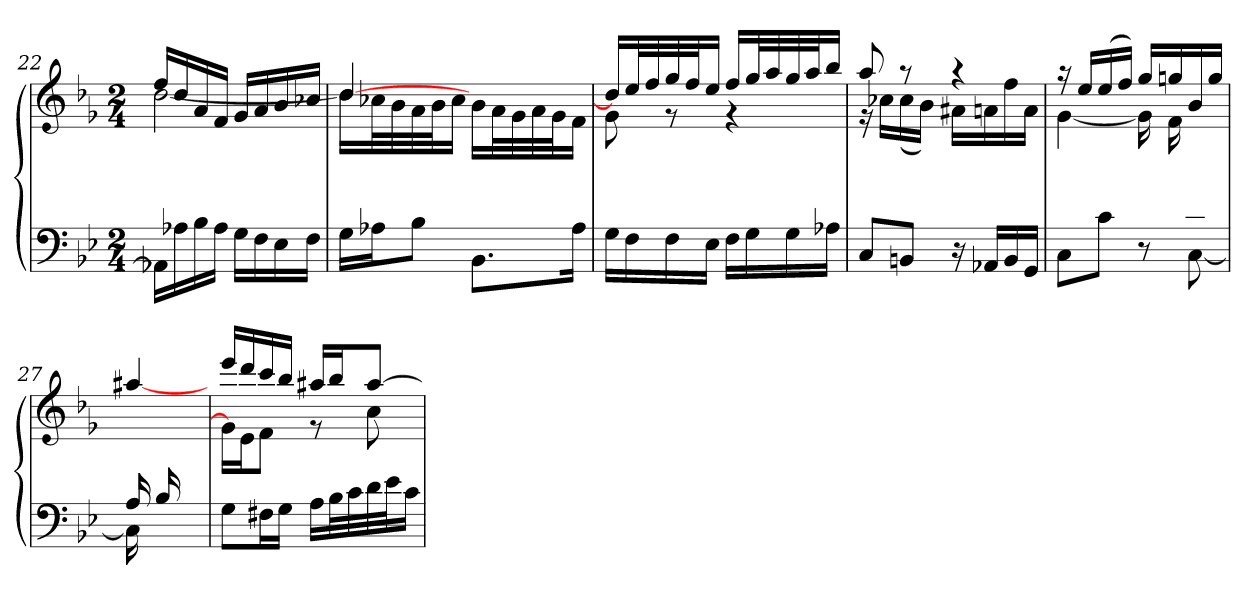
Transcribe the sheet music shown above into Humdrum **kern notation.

**kern	**kern
*part1	*part1
*staff2	*staff1
!!LO:LB:g=z
*clefF4	*clefG3
*k[b-e-]	*k[b-e-]
*M2/4	*M2/4
=22	=22
*	*^
16AA-X\LL]	16dd/LL	[<2b-\
16A-X\	16b-/	.
16B-\	16f/	.
16A-\JJ	16d/JJ	.
16G\LL	16e-/LL	.
16F\	16f/	.
16E-\	16g/	.
16F\JJ	16a-X/JJ	.
=23	=23	=23
16G\LL	[>4b-/	16b-\LL]
16A-X\J	.	32a-X\L
.	.	32g\
8B-\J	.	32f\
.	.	32g\J
.	.	16a-\JJ
8.BB-\L	4ryy	16g\LL
.	.	32f\L
.	.	32e-\
.	.	32f\
.	.	32e-\J
16A-\Jk	.	16d\JJ
=24	=24	=24
16G\LL	16b-/LL]	8e-\
16F\	32cc/L	.
.	32dd/	.
16F\	32ee-/	8re
.	32dd/J	.
16E-\JJ	16cc/JJ	.
16F\LL	16dd/LL	4re
16G\	32ee-/L	.
.	32ff/	.
16G\	32ee-/	.
.	32ff/J	.
16A-X\JJ	16gg/JJ	.
!!LO:LB:g=z	!!
=25	=25	=25
8C/L	8ff/	16rd
.	.	16a-X\LL
8BBn/J	8rff	(<16a-\
.	.	16g\JJ)
16rC	4rff	16f#X\LL
16AA-/LL	.	16fn\
16BB/	.	16dd\
16GG/JJ	.	16f\JJ
=26	=26	=26
*^	*	*
4.ryy	8C\L	16ree	[<4e-\
.	.	16cc/LL	.
.	8c\J	(>16cc/	.
.	.	16dd/JJ)	.
.	8r	16ee-/LL	16e-\LL]
.	.	16een/	16d\
16c/	[<8C\	16g/	8ryy
16B-/JJ	.	16ee/JJ	.
*	*	*v	*v
=27	=27	=27
16A/LL	16C\LL]	[>4ff#X/
16B-/	8ryy	.
8ryy	.	.
.	16ryy	.
*v	*v	*
!!LO:LB:g=z
=28	=28
*	*^
8G\L	16ccc/LL	16e-\LL]
.	16bb-/	16c\J
16F#X\L	16aa/	8d\J
16G\JJ	16gg/JJ	.
16A\LL	16ff#X/LL	8r
32B-\L	16gg/J	.
32c\	.	.
32d\	[>8ff#/J	8a\
32e-\J	.	.
16c\JJ	.	.
*	*v	*v
=	=
*-	*-
